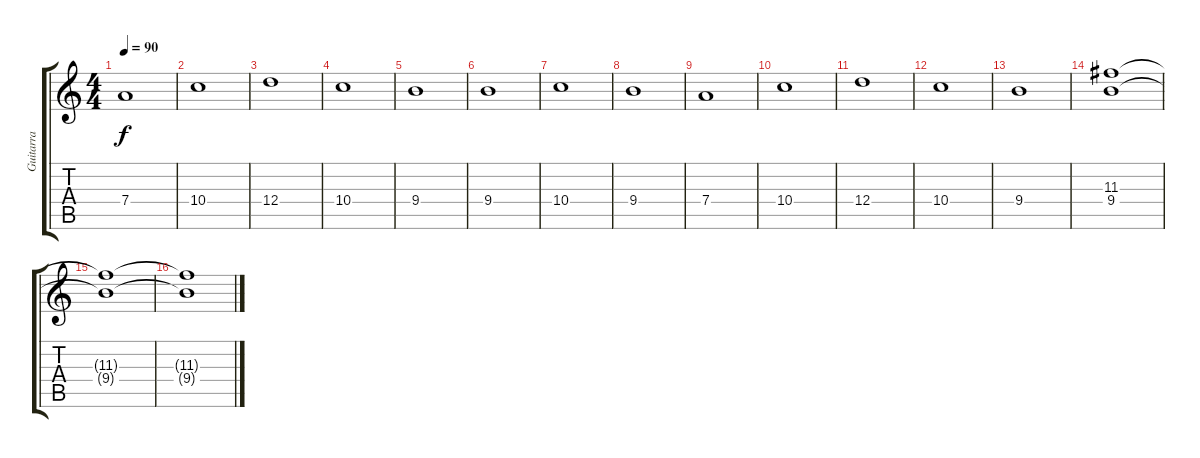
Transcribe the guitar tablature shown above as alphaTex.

\track ("Guitarra" "Guitarra") {instrument distortionguitar}
\staff {score tabs}
\tuning (E4 B3 G3 D3 A2 E2) {hide}
\ts (4 4)
\tempo 90
\clef g2
\ks c
7.4.1{dy f} |
10.4.1 |
12.4.1 |
10.4.1 |
9.4.1 |
9.4.1 |
10.4.1 |
9.4.1 |
7.4.1 |
10.4.1 |
12.4.1 |
10.4.1 |
9.4.1 |
(11.3 9.4).1 |
(11.3{t} 9.4{t}).1{volume 0} |
(11.3{t} 9.4{t}).1
